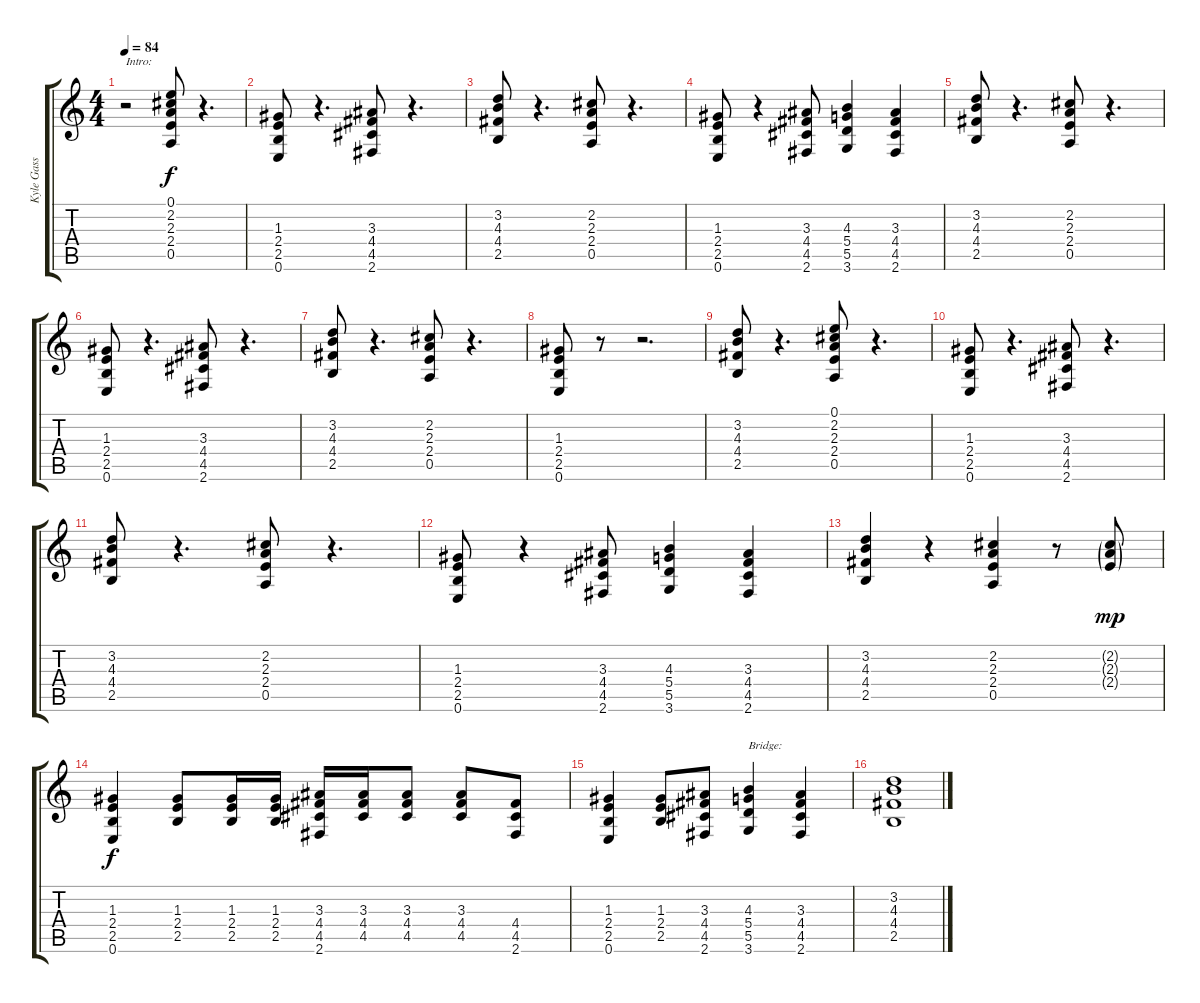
\track ("Kyle Gass" "Kyle Gass") {instrument acousticguitarsteel}
\staff {score tabs}
\tuning (E4 B3 G3 D3 A2 E2) {hide}
\ts (4 4)
\tempo 84
\clef g2
\ks c
r.2{txt "Intro:" dy f instrument acousticguitarsteel} (0.1 2.2 2.3 2.4 0.5).8 r.4{d} |
(1.3 2.4 2.5 0.6).8 r.4{d} (3.3 4.4 4.5 2.6).8 r.4{d} |
(3.2 4.3 4.4 2.5).8 r.4{d} (2.2 2.3 2.4 0.5).8 r.4{d} |
(1.3 2.4 2.5 0.6).8 r.4 (3.3 4.4 4.5 2.6).8 (4.3 5.4 5.5 3.6).4 (3.3 4.4 4.5 2.6).4 |
(3.2 4.3 4.4 2.5).8 r.4{d} (2.2 2.3 2.4 0.5).8 r.4{d} |
(1.3 2.4 2.5 0.6).8 r.4{d} (3.3 4.4 4.5 2.6).8 r.4{d} |
(3.2 4.3 4.4 2.5).8 r.4{d} (2.2 2.3 2.4 0.5).8 r.4{d} |
(1.3 2.4 2.5 0.6).8 r.8 r.2{d} |
(3.2 4.3 4.4 2.5).8 r.4{d} (0.1 2.2 2.3 2.4 0.5).8 r.4{d} |
(1.3 2.4 2.5 0.6).8 r.4{d} (3.3 4.4 4.5 2.6).8 r.4{d} |
(3.2 4.3 4.4 2.5).8 r.4{d} (2.2 2.3 2.4 0.5).8 r.4{d} |
(1.3 2.4 2.5 0.6).8 r.4 (3.3 4.4 4.5 2.6).8 (4.3 5.4 5.5 3.6).4 (3.3 4.4 4.5 2.6).4 |
(3.2 4.3 4.4 2.5).4 r.4 (2.2 2.3 2.4 0.5).4 r.8 (2.2{g} 2.3{g} 2.4{g}).8{dy mp} |
(1.3 2.4 2.5 0.6).4{dy f} (1.3 2.4 2.5).8 (1.3 2.4 2.5).16 (1.3 2.4 2.5).16 (3.3 4.4 4.5 2.6).16 (3.3 4.4 4.5).16 (3.3 4.4 4.5).8 (3.3 4.4 4.5).8 (4.4 4.5 2.6).8 |
(1.3 2.4 2.5 0.6).4 (1.3 2.4 2.5).8 (3.3 4.4 4.5 2.6).8 (4.3 5.4 5.5 3.6).4{txt "Bridge:"} (3.3 4.4 4.5 2.6).4 |
(3.2 4.3 4.4 2.5).1
